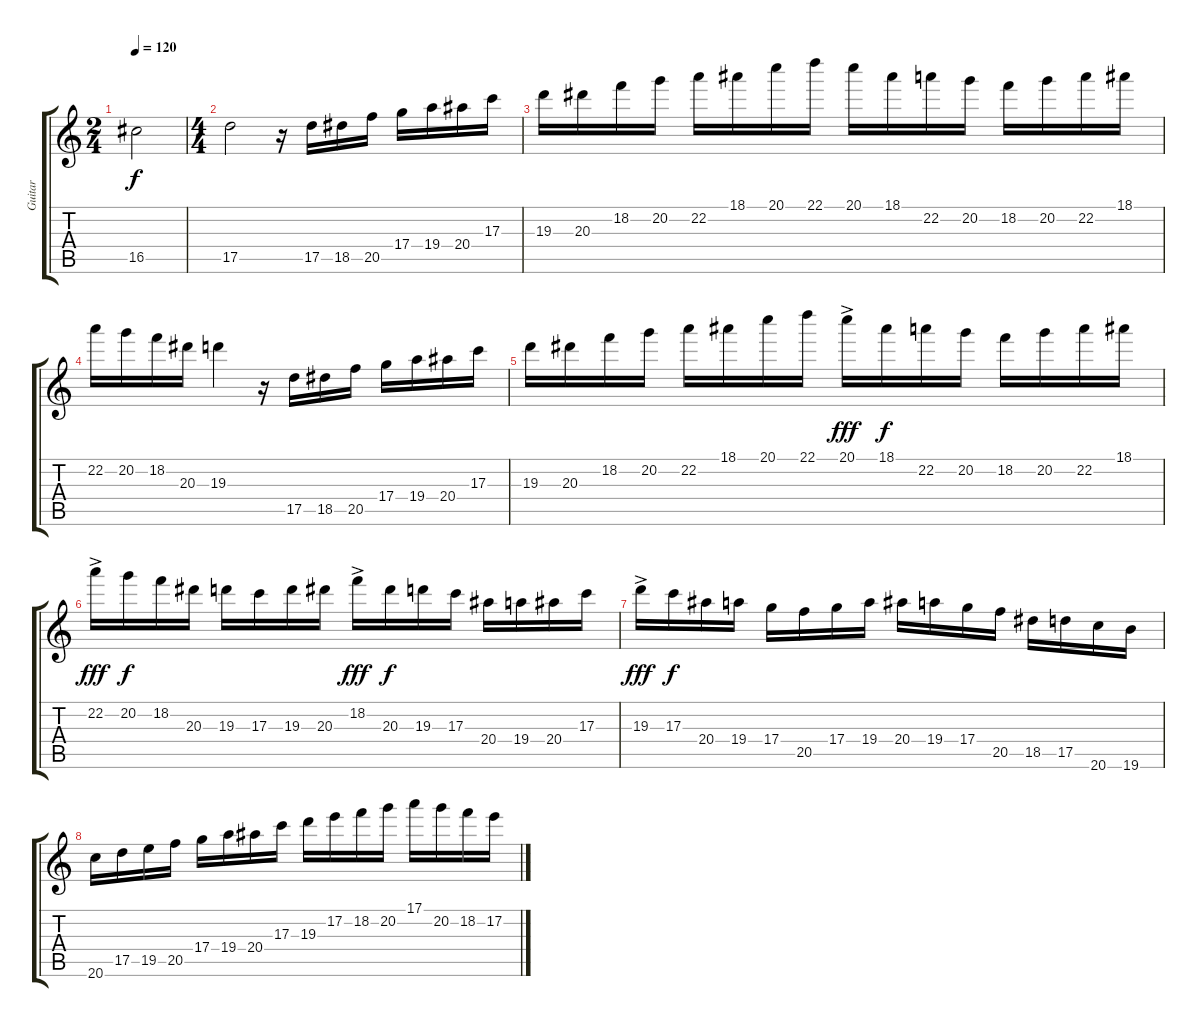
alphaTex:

\track ("Guitar" "Guitar") {instrument distortionguitar}
\staff {score tabs}
\tuning (E4 B3 G3 D3 A2 E2) {hide}
\ts (2 4)
\tempo 120
\clef g2
\ks c
16.5.2{dy f} |
\ts (4 4)
17.5.2 r.16 17.5.16 18.5.16 20.5.16 17.4.16 19.4.16 20.4.16 17.3.16 |
19.3.16 20.3.16 18.2.16 20.2.16 22.2.16 18.1.16 20.1.16 22.1.16 20.1.16 18.1.16 22.2.16 20.2.16 18.2.16 20.2.16 22.2.16 18.1.16 |
22.2.16 20.2.16 18.2.16 20.3.16 19.3.4 r.16 17.5.16 18.5.16 20.5.16 17.4.16 19.4.16 20.4.16 17.3.16 |
19.3.16 20.3.16 18.2.16 20.2.16 22.2.16 18.1.16 20.1.16 22.1.16 20.1{ac}.16{dy fff} 18.1.16{dy f} 22.2.16 20.2.16 18.2.16 20.2.16 22.2.16 18.1.16 |
22.2{ac}.16{dy fff} 20.2.16{dy f} 18.2.16 20.3.16 19.3.16 17.3.16 19.3.16 20.3.16 18.2{ac}.16{dy fff} 20.3.16{dy f} 19.3.16 17.3.16 20.4.16 19.4.16 20.4.16 17.3.16 |
19.3{ac}.16{dy fff} 17.3.16{dy f} 20.4.16 19.4.16 17.4.16 20.5.16 17.4.16 19.4.16 20.4.16 19.4.16 17.4.16 20.5.16 18.5.16 17.5.16 20.6.16 19.6.16 |
20.6.16 17.5.16 19.5.16 20.5.16 17.4.16 19.4.16 20.4.16 17.3.16 19.3.16 17.2.16 18.2.16 20.2.16 17.1.16 20.2.16 18.2.16 17.2.16
